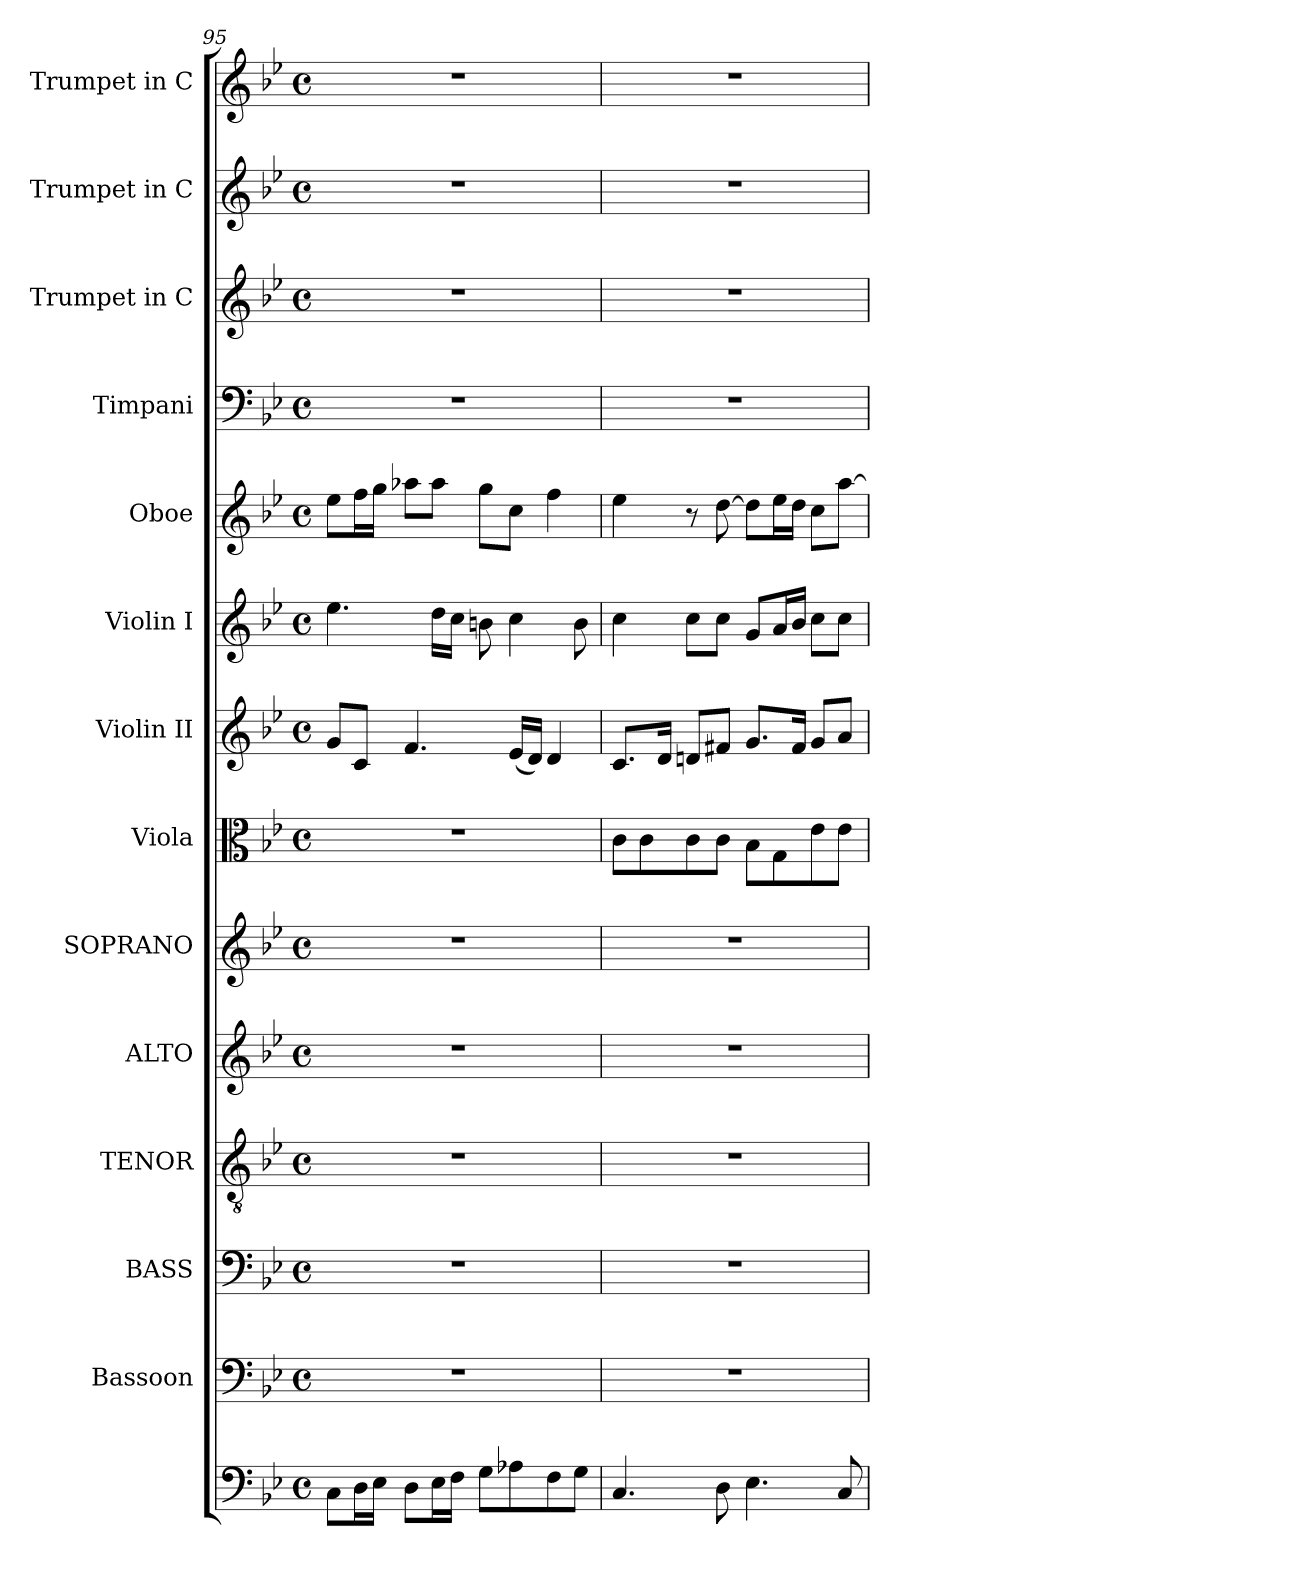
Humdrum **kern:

**kern	**kern	**kern	**kern	**kern	**kern	**kern	**kern	**kern	**kern	**kern	**kern	**kern	**kern
*part14	*part13	*part12	*part11	*part10	*part9	*part8	*part7	*part6	*part5	*part4	*part3	*part2	*part1
*staff14	*staff13	*staff12	*staff11	*staff10	*staff9	*staff8	*staff7	*staff6	*staff5	*staff4	*staff3	*staff2	*staff1
*	*I"Bassoon	*I"BASS	*I"TENOR	*I"ALTO	*I"SOPRANO	*I"Viola	*I"Violin II	*I"Violin I	*I"Oboe	*I"Timpani	*I"Trumpet in C	*I"Trumpet in C	*I"Trumpet in C
*	*	*	*	*I'Alto	*I'Soprano	*I'Viola	*I'Violin II	*I'Violin I	*I'Oboe	*I'Timp.	*	*	*
*clefF4	*clefF4	*clefF4	*clefGv2	*clefG2	*clefG2	*clefC3	*clefG2	*clefG2	*clefG2	*clefF4	*clefG2	*clefG2	*clefG2
*	*	*	*ITrd7c12	*	*	*	*	*	*	*	*	*	*
*k[b-e-]	*k[b-e-]	*k[b-e-]	*k[b-e-]	*k[b-e-]	*k[b-e-]	*k[b-e-]	*k[b-e-]	*k[b-e-]	*k[b-e-]	*k[b-e-]	*k[b-e-]	*k[b-e-]	*k[b-e-]
*B-:	*B-:	*B-:	*B-:	*B-:	*B-:	*B-:	*B-:	*B-:	*B-:	*B-:	*B-:	*B-:	*B-:
*M4/4	*M4/4	*M4/4	*M4/4	*M4/4	*M4/4	*M4/4	*M4/4	*M4/4	*M4/4	*M4/4	*M4/4	*M4/4	*M4/4
*met(c)	*met(c)	*met(c)	*met(c)	*met(c)	*met(c)	*met(c)	*met(c)	*met(c)	*met(c)	*met(c)	*met(c)	*met(c)	*met(c)
=95	=95	=95	=95	=95	=95	=95	=95	=95	=95	=95	=95	=95	=95
8Ci\L	1r	1r	1r	1r	1r	1r	8gi/L	4.ee-i\	8ee-i\L	1r	1r	1r	1r
16Di\L	.	.	.	.	.	.	8ci/J	.	16ffi\L	.	.	.	.
16E-i\JJ	.	.	.	.	.	.	.	.	16ggi\JJ	.	.	.	.
8Di\L	.	.	.	.	.	.	4.fi/	.	8aa-Xi\L	.	.	.	.
16E-i\L	.	.	.	.	.	.	.	16ddi\LL	8aa-i\J	.	.	.	.
16Fi\JJ	.	.	.	.	.	.	.	16cci\JJ	.	.	.	.	.
8Gi\L	.	.	.	.	.	.	.	8bni\	8ggi\L	.	.	.	.
8A-Xi\	.	.	.	.	.	.	(16e-i/LL	4cci\	8cci\J	.	.	.	.
.	.	.	.	.	.	.	16di/JJ)	.	.	.	.	.	.
8Fi\	.	.	.	.	.	.	4di/	.	4ffi\	.	.	.	.
8Gi\J	.	.	.	.	.	.	.	8bi\	.	.	.	.	.
=96	=96	=96	=96	=96	=96	=96	=96	=96	=96	=96	=96	=96	=96
4.Ci/	1r	1r	1r	1r	1r	8ci\L	8.ci/L	4cci\	4ee-i\	1r	1r	1r	1r
.	.	.	.	.	.	8ci\	.	.	.	.	.	.	.
.	.	.	.	.	.	.	16di/Jk	.	.	.	.	.	.
.	.	.	.	.	.	8ci\	8dni/L	8cci\L	8r	.	.	.	.
8Di\	.	.	.	.	.	8ci\J	8f#Xi/J	8cci\J	[8ddi\	.	.	.	.
4.E-i\	.	.	.	.	.	8B-i\L	8.gi/L	8gi/L	8ddi\L]	.	.	.	.
.	.	.	.	.	.	8Gi\	.	16ai/L	16ee-i\L	.	.	.	.
.	.	.	.	.	.	.	16f#i/Jk	16b-i/JJ	16ddi\JJ	.	.	.	.
.	.	.	.	.	.	8e-i\	8gi/L	8cci\L	8cci\L	.	.	.	.
8Ci/	.	.	.	.	.	8e-i\J	8ai/J	8cci\J	[8aai\J	.	.	.	.
=	=	=	=	=	=	=	=	=	=	=	=	=	=
*-	*-	*-	*-	*-	*-	*-	*-	*-	*-	*-	*-	*-	*-
